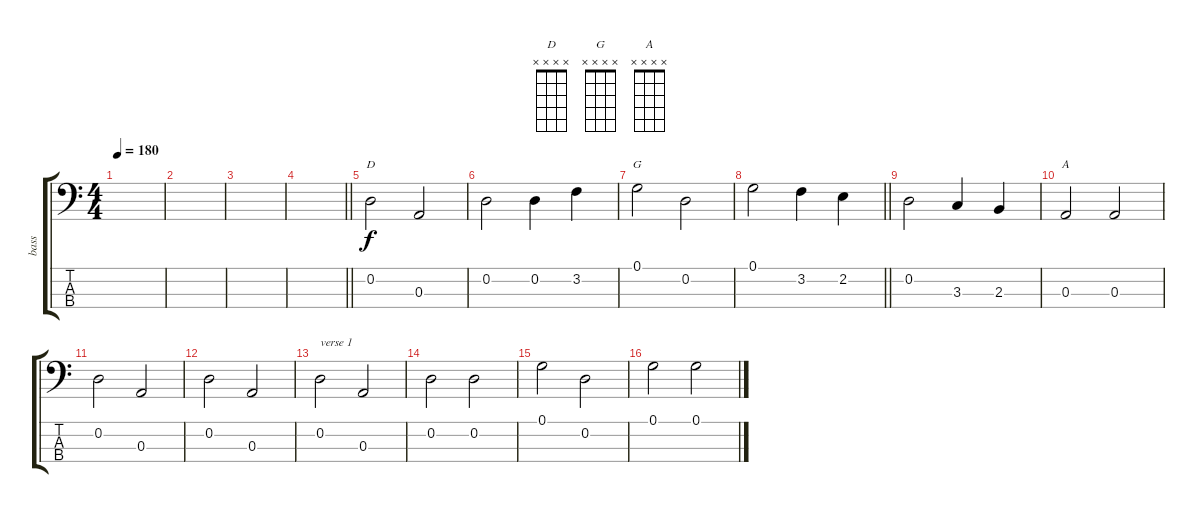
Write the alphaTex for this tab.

\track ("bass" "bass") {instrument acousticbass}
\staff {score tabs}
\tuning (G2 D2 A1 E1) {hide}
\chord ("D" x x x x)
\chord ("G" x x x x)
\chord ("A" x x x x)
\ts (4 4)
\tempo 180
\clef f4
\ks c
|
|
|
\barLineRight lightlight
|
0.2.2{ch "D"} 0.3.2 |
0.2.2 0.2.4 3.2.4 |
0.1.2{ch "G"} 0.2.2 |
\barLineRight lightlight
0.1.2 3.2.4 2.2.4 |
0.2.2 3.3.4 2.3.4 |
0.3.2{ch "A"} 0.3.2 |
0.2.2 0.3.2 |
0.2.2 0.3.2 |
0.2.2{txt "verse 1"} 0.3.2 |
0.2.2 0.2.2 |
0.1.2 0.2.2 |
0.1.2 0.1.2
